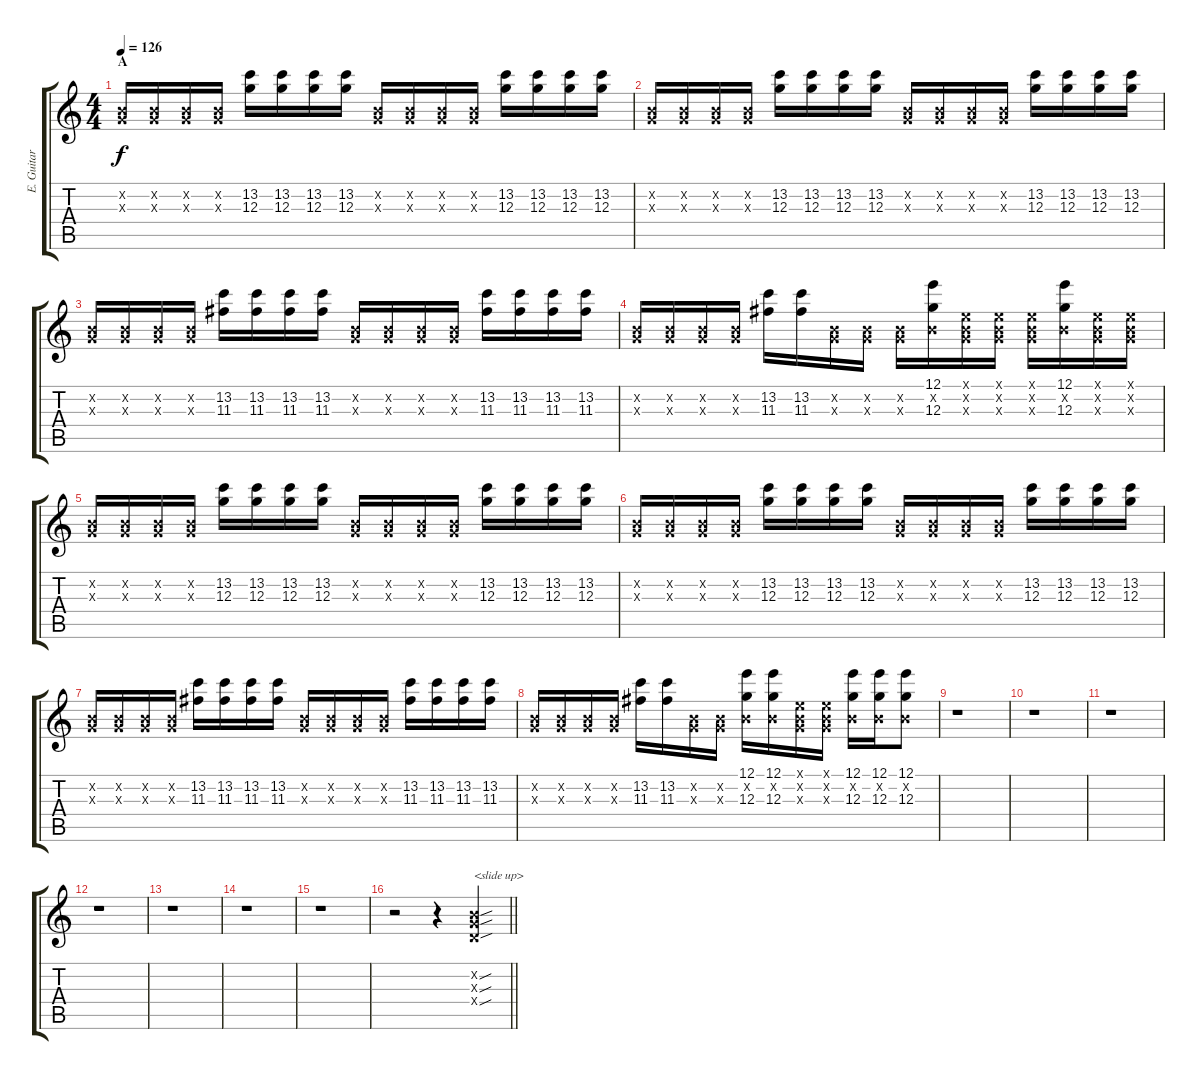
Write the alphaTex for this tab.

\track ("E. Guitar II" "E. Guitar ") {instrument overdrivenguitar}
\staff {score tabs}
\tuning (E4 B3 G3 D3 A2 E2) {hide}
\ts (4 4)
\section ("" "A")
\tempo 126
\clef g2
\ks c
(0.2{x} 0.3{x}).16{dy f} (0.2{x} 0.3{x}).16 (0.2{x} 0.3{x}).16 (0.2{x} 0.3{x}).16 (13.2 12.3).16 (13.2 12.3).16 (13.2 12.3).16 (13.2 12.3).16 (0.2{x} 0.3{x}).16 (0.2{x} 0.3{x}).16 (0.2{x} 0.3{x}).16 (0.2{x} 0.3{x}).16 (13.2 12.3).16 (13.2 12.3).16 (13.2 12.3).16 (13.2 12.3).16 |
(0.2{x} 0.3{x}).16 (0.2{x} 0.3{x}).16 (0.2{x} 0.3{x}).16 (0.2{x} 0.3{x}).16 (13.2 12.3).16 (13.2 12.3).16 (13.2 12.3).16 (13.2 12.3).16 (0.2{x} 0.3{x}).16 (0.2{x} 0.3{x}).16 (0.2{x} 0.3{x}).16 (0.2{x} 0.3{x}).16 (13.2 12.3).16 (13.2 12.3).16 (13.2 12.3).16 (13.2 12.3).16 |
(0.2{x} 0.3{x}).16 (0.2{x} 0.3{x}).16 (0.2{x} 0.3{x}).16 (0.2{x} 0.3{x}).16 (13.2 11.3).16 (13.2 11.3).16 (13.2 11.3).16 (13.2 11.3).16 (0.2{x} 0.3{x}).16 (0.2{x} 0.3{x}).16 (0.2{x} 0.3{x}).16 (0.2{x} 0.3{x}).16 (13.2 11.3).16 (13.2 11.3).16 (13.2 11.3).16 (13.2 11.3).16 |
(0.2{x} 0.3{x}).16 (0.2{x} 0.3{x}).16 (0.2{x} 0.3{x}).16 (0.2{x} 0.3{x}).16 (13.2 11.3).16 (13.2 11.3).16 (0.2{x} 0.3{x}).16 (0.2{x} 0.3{x}).16 (0.2{x} 0.3{x}).16 (12.1 0.2{x} 12.3).16 (0.1{x} 0.2{x} 0.3{x}).16 (0.1{x} 0.2{x} 0.3{x}).16 (0.1{x} 0.2{x} 0.3{x}).16 (12.1 0.2{x} 12.3).16 (0.1{x} 0.2{x} 0.3{x}).16 (0.1{x} 0.2{x} 0.3{x}).16 |
(0.2{x} 0.3{x}).16 (0.2{x} 0.3{x}).16 (0.2{x} 0.3{x}).16 (0.2{x} 0.3{x}).16 (13.2 12.3).16 (13.2 12.3).16 (13.2 12.3).16 (13.2 12.3).16 (0.2{x} 0.3{x}).16 (0.2{x} 0.3{x}).16 (0.2{x} 0.3{x}).16 (0.2{x} 0.3{x}).16 (13.2 12.3).16 (13.2 12.3).16 (13.2 12.3).16 (13.2 12.3).16 |
(0.2{x} 0.3{x}).16 (0.2{x} 0.3{x}).16 (0.2{x} 0.3{x}).16 (0.2{x} 0.3{x}).16 (13.2 12.3).16 (13.2 12.3).16 (13.2 12.3).16 (13.2 12.3).16 (0.2{x} 0.3{x}).16 (0.2{x} 0.3{x}).16 (0.2{x} 0.3{x}).16 (0.2{x} 0.3{x}).16 (13.2 12.3).16 (13.2 12.3).16 (13.2 12.3).16 (13.2 12.3).16 |
(0.2{x} 0.3{x}).16 (0.2{x} 0.3{x}).16 (0.2{x} 0.3{x}).16 (0.2{x} 0.3{x}).16 (13.2 11.3).16 (13.2 11.3).16 (13.2 11.3).16 (13.2 11.3).16 (0.2{x} 0.3{x}).16 (0.2{x} 0.3{x}).16 (0.2{x} 0.3{x}).16 (0.2{x} 0.3{x}).16 (13.2 11.3).16 (13.2 11.3).16 (13.2 11.3).16 (13.2 11.3).16 |
(0.2{x} 0.3{x}).16 (0.2{x} 0.3{x}).16 (0.2{x} 0.3{x}).16 (0.2{x} 0.3{x}).16 (13.2 11.3).16 (13.2 11.3).16 (0.2{x} 0.3{x}).16 (0.2{x} 0.3{x}).16 (12.1 0.2{x} 12.3).16 (12.1 0.2{x} 12.3).16 (0.1{x} 0.2{x} 0.3{x}).16 (0.1{x} 0.2{x} 0.3{x}).16 (12.1 0.2{x} 12.3).16 (12.1 0.2{x} 12.3).16 (12.1 0.2{x} 12.3).8 |
r.1 |
r.1 |
r.1 |
r.1 |
r.1 |
r.1 |
r.1 |
\barLineRight lightlight
r.2 r.4 (0.2{sou x} 0.3{sou x} 0.4{sou x}).4{txt "<slide up>"}
